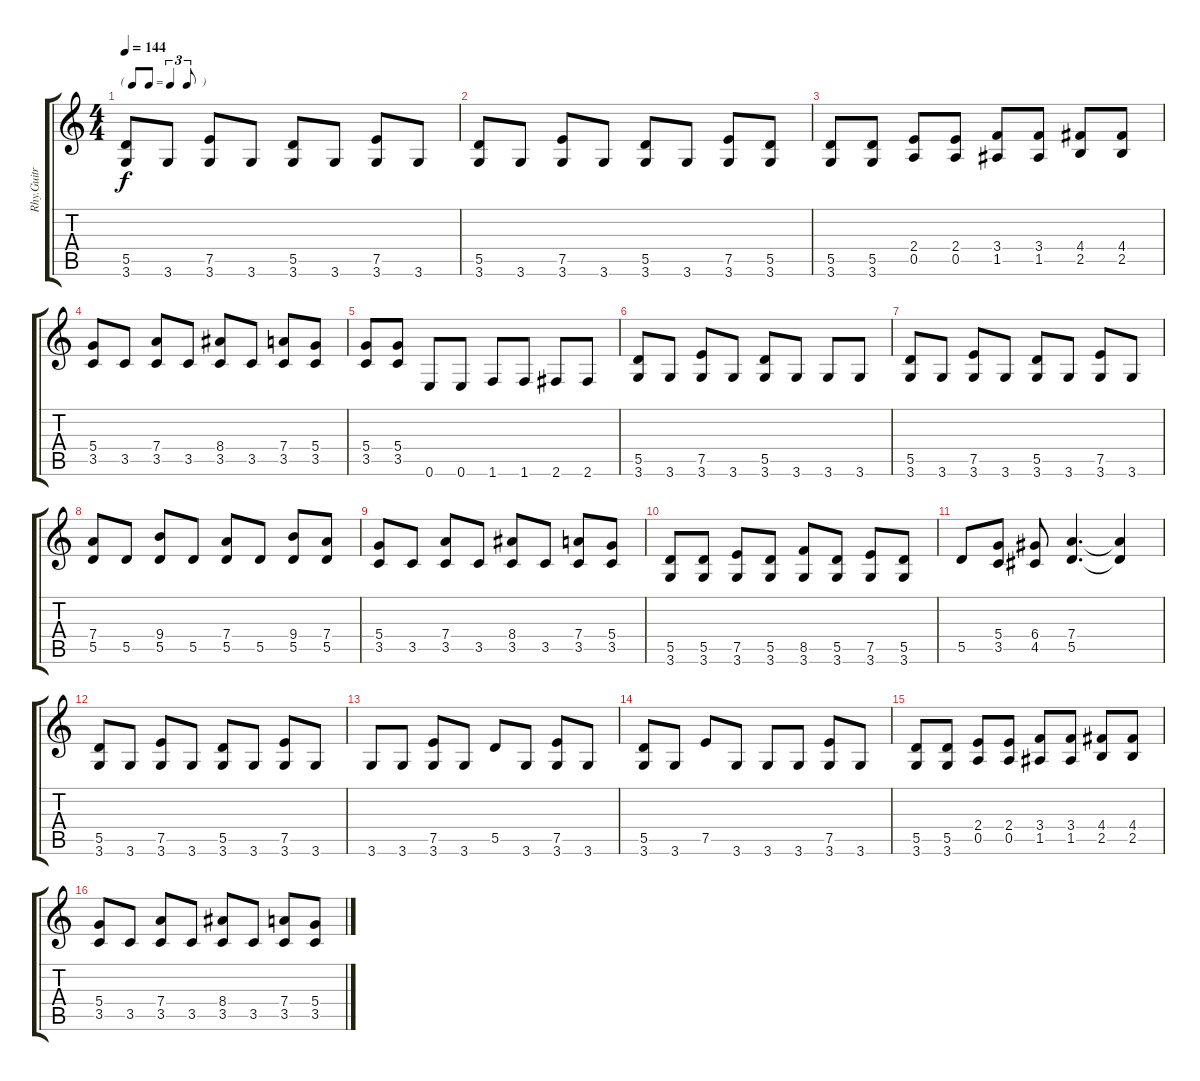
\track ("Rhy.Guitr           " "Rhy.Guitr ") {instrument overdrivenguitar}
\staff {score tabs}
\tuning (E4 B3 G3 D3 A2 E2) {hide}
\ts (4 4)
\tf triplet8th
\tempo 144
\clef g2
\ks c
(5.5 3.6).8{dy f} 3.6.8 (7.5 3.6).8 3.6.8 (5.5 3.6).8 3.6.8 (7.5 3.6).8 3.6.8 |
(5.5 3.6).8 3.6.8 (7.5 3.6).8 3.6.8 (5.5 3.6).8 3.6.8 (7.5 3.6).8 (5.5 3.6).8 |
(5.5 3.6).8 (5.5 3.6).8 (2.4 0.5).8 (2.4 0.5).8 (3.4 1.5).8 (3.4 1.5).8 (4.4 2.5).8 (4.4 2.5).8 |
(5.4 3.5).8 3.5.8 (7.4 3.5).8 3.5.8 (8.4 3.5).8 3.5.8 (7.4 3.5).8 (5.4 3.5).8 |
(5.4 3.5).8 (5.4 3.5).8 0.6.8 0.6.8 1.6.8 1.6.8 2.6.8 2.6.8 |
(5.5 3.6).8 3.6.8 (7.5 3.6).8 3.6.8 (5.5 3.6).8 3.6.8 3.6.8 3.6.8 |
(5.5 3.6).8 3.6.8 (7.5 3.6).8 3.6.8 (5.5 3.6).8 3.6.8 (7.5 3.6).8 3.6.8 |
(7.4 5.5).8 5.5.8 (9.4 5.5).8 5.5.8 (7.4 5.5).8 5.5.8 (9.4 5.5).8 (7.4 5.5).8 |
(5.4 3.5).8 3.5.8 (7.4 3.5).8 3.5.8 (8.4 3.5).8 3.5.8 (7.4 3.5).8 (5.4 3.5).8 |
(5.5 3.6).8 (5.5 3.6).8 (7.5 3.6).8 (5.5 3.6).8 (8.5 3.6).8 (5.5 3.6).8 (7.5 3.6).8 (5.5 3.6).8 |
5.5.8 (5.4 3.5).8 (6.4 4.5).8 (7.4 5.5).4{d} (7.4{t} 5.5{t}).4 |
(5.5 3.6).8 3.6.8 (7.5 3.6).8 3.6.8 (5.5 3.6).8 3.6.8 (7.5 3.6).8 3.6.8 |
3.6.8 3.6.8 (7.5 3.6).8 3.6.8 5.5.8 3.6.8 (7.5 3.6).8 3.6.8 |
(5.5 3.6).8 3.6.8 7.5.8 3.6.8 3.6.8 3.6.8 (7.5 3.6).8 3.6.8 |
(5.5 3.6).8 (5.5 3.6).8 (2.4 0.5).8 (2.4 0.5).8 (3.4 1.5).8 (3.4 1.5).8 (4.4 2.5).8 (4.4 2.5).8 |
(5.4 3.5).8 3.5.8 (7.4 3.5).8 3.5.8 (8.4 3.5).8 3.5.8 (7.4 3.5).8 (5.4 3.5).8
